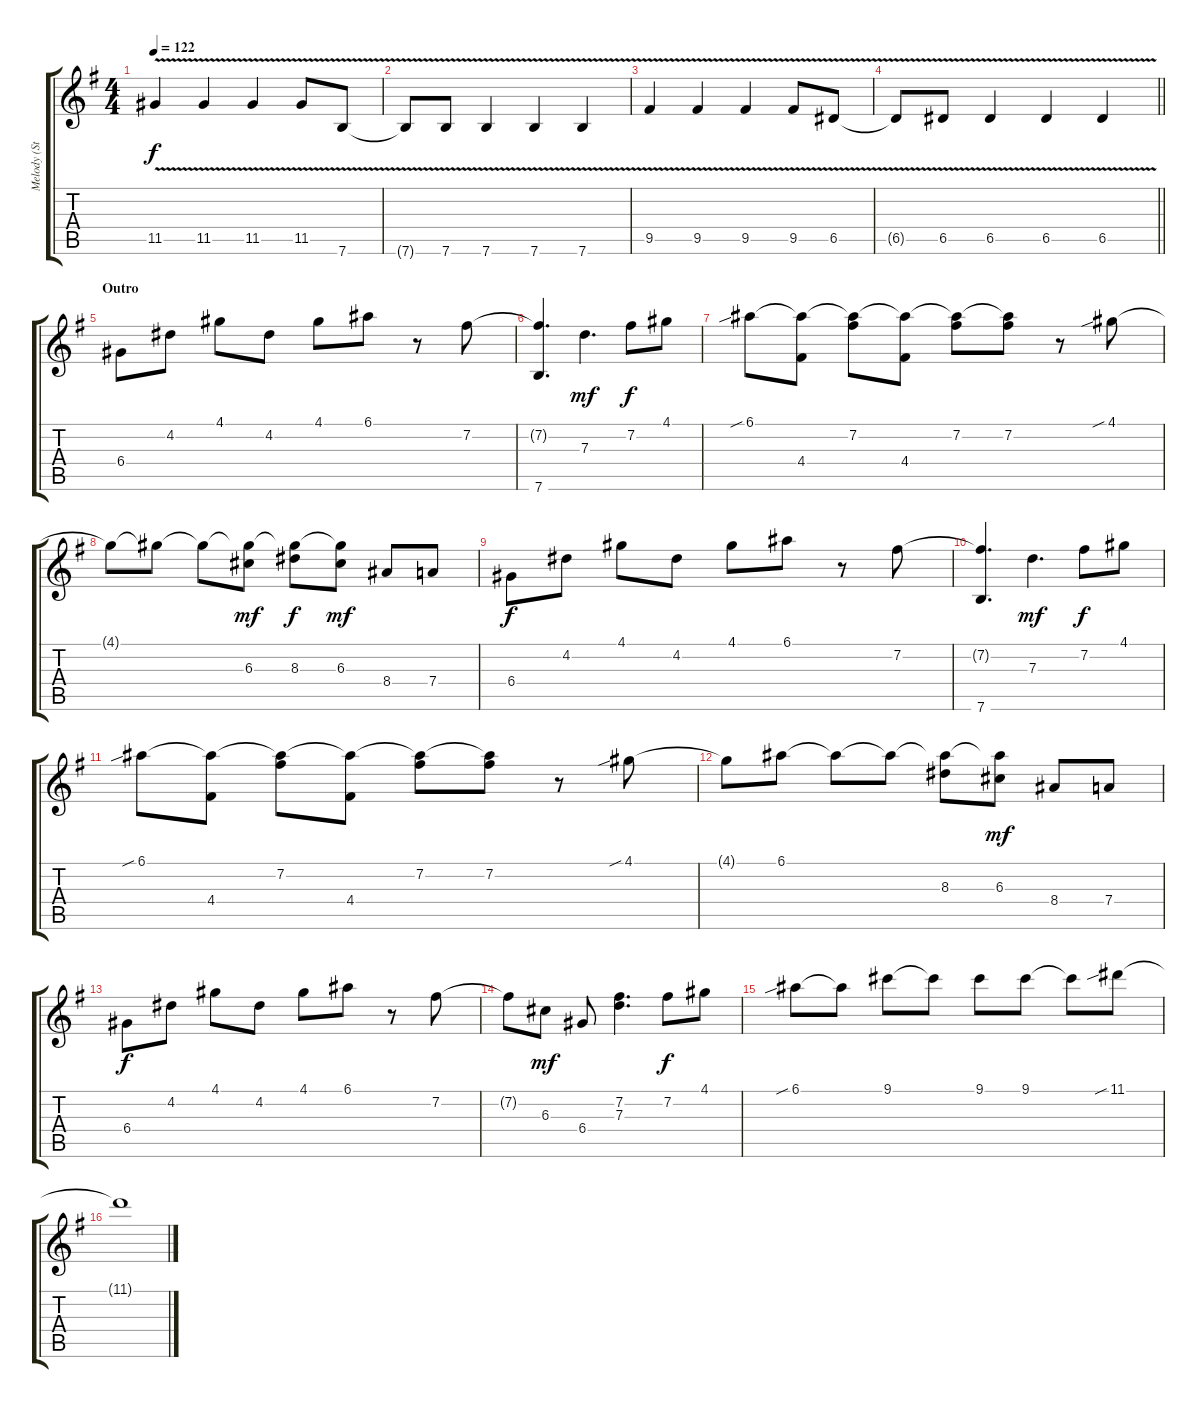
\track ("Melody (Standard)" "Melody (St") {mute instrument electricguitarclean}
\staff {score tabs}
\tuning (E4 B3 G3 D3 A2 E2) {hide}
\ts (4 4)
\tempo 122
\clef g2
\ks eminor
11.5{v}.4{dy f} 11.5{v}.4 11.5{v}.4 11.5{v}.8 7.6{v}.8 |
7.6{t}.8 7.6{v}.8 7.6{v}.4 7.6{v}.4 7.6{v}.4 |
9.5{v}.4 9.5{v}.4 9.5{v}.4 9.5{v}.8 6.5{v}.8 |
\barLineRight lightlight
6.5{t}.8 6.5{v}.8 6.5{v}.4 6.5{v}.4 6.5{v}.4 |
\section ("" "Outro")
6.4.8 4.2.8 4.1.8 4.2.8 4.1.8 6.1.8 r.8 7.2.8 |
(7.2{t} 7.6).4{d} 7.3.4{d dy mf} 7.2.8{dy f} 4.1.8 |
6.1{sib}.8 (6.1{t} 4.4).8 (6.1{t} 7.2).8 (6.1{t} 4.4).8 (6.1{t} 7.2).8 (6.1{t} 7.2).8 r.8 4.1{sib}.8 |
4.1{t}.8 4.1{t}.8 4.1{t}.8 (4.1{t} 6.3).8{dy mf} (4.1{t} 8.3).8{dy f} (4.1{t} 6.3).8{dy mf} 8.4.8 7.4.8 |
6.4.8{dy f} 4.2.8 4.1.8 4.2.8 4.1.8 6.1.8 r.8 7.2.8 |
(7.2{t} 7.6).4{d} 7.3.4{d dy mf} 7.2.8{dy f} 4.1.8 |
6.1{sib}.8 (6.1{t} 4.4).8 (6.1{t} 7.2).8 (6.1{t} 4.4).8 (6.1{t} 7.2).8 (6.1{t} 7.2).8 r.8 4.1{sib}.8 |
4.1{t}.8 6.1.8 6.1{t}.8 6.1{t}.8 (6.1{t} 8.3).8 (6.1{t} 6.3).8{dy mf} 8.4.8 7.4.8 |
6.4.8{dy f} 4.2.8 4.1.8 4.2.8 4.1.8 6.1.8 r.8 7.2.8 |
7.2{t}.8 6.3.8{dy mf} 6.4.8 (7.2 7.3).4{d} 7.2.8{dy f} 4.1.8 |
6.1{sib}.8 6.1{t}.8 9.1.8 9.1{t}.8 9.1.8 9.1.8 9.1{t}.8 11.1{sib}.8 |
11.1{t}.1
